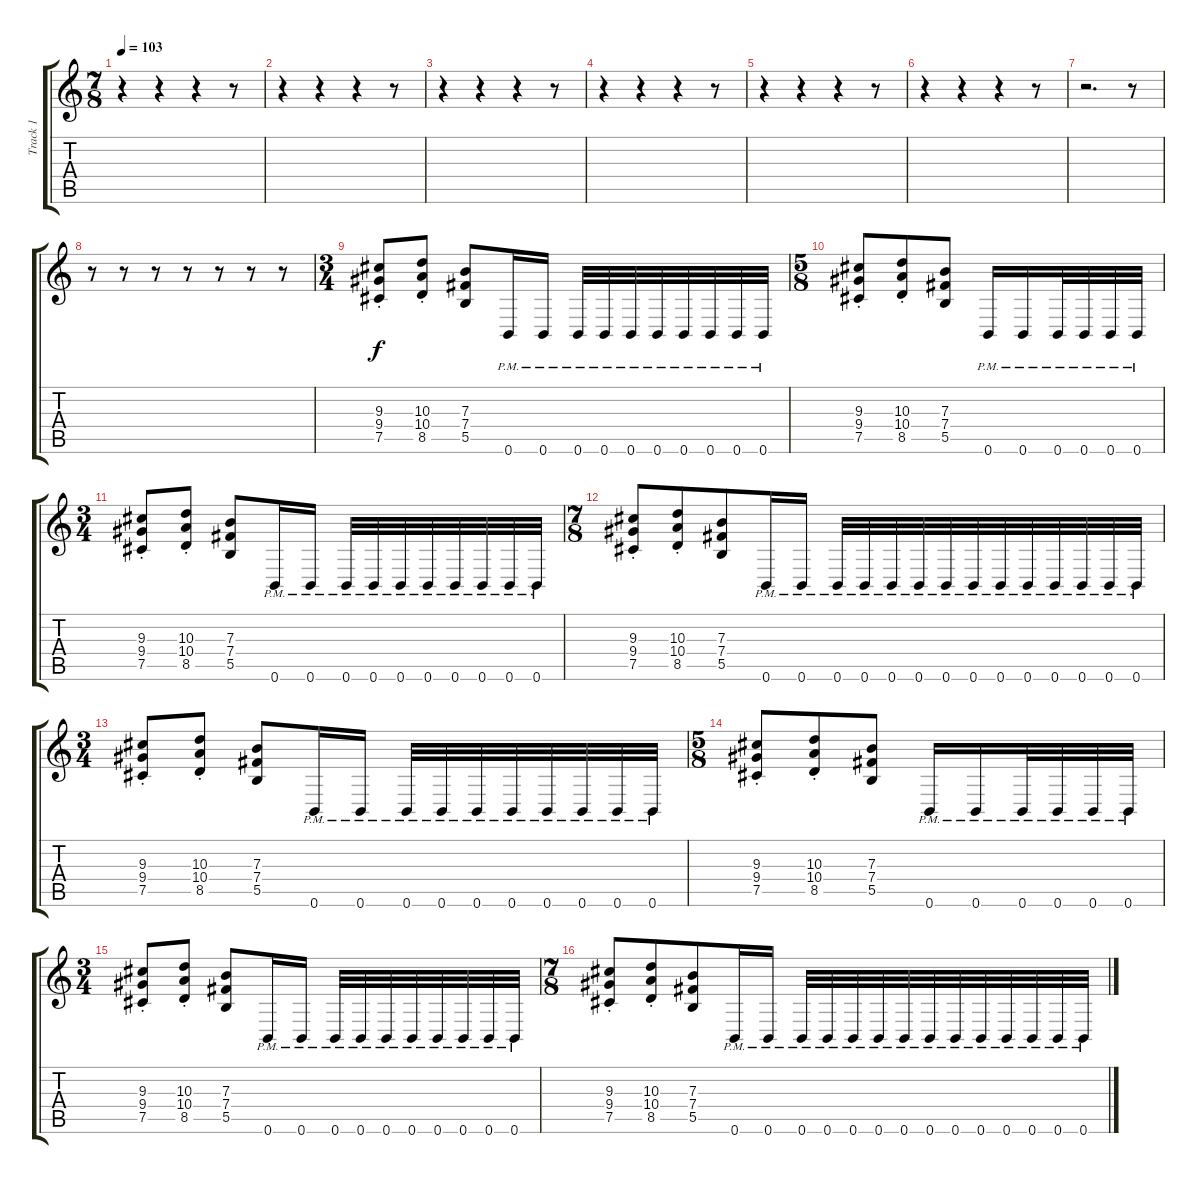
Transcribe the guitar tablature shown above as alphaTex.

\track ("Track 1" "Track 1") {instrument distortionguitar}
\staff {score tabs}
\tuning (Db4 Ab3 E3 B2 Gb2 B1) {hide}
\ts (7 8)
\tempo 103
\clef g2
\ks c
r.4{dy f} r.4 r.4 r.8 |
r.4 r.4 r.4 r.8 |
r.4 r.4 r.4 r.8 |
r.4 r.4 r.4 r.8 |
r.4 r.4 r.4 r.8 |
r.4 r.4 r.4 r.8 |
r.2{d} r.8 |
r.8 r.8 r.8 r.8 r.8 r.8 r.8 |
\ts (3 4)
(9.3{st} 9.4{st} 7.5{st}).8 (10.3{st} 10.4{st} 8.5{st}).8 (7.3 7.4 5.5).8 0.6{pm}.16 0.6{pm}.16 0.6{pm}.32 0.6{pm}.32 0.6{pm}.32 0.6{pm}.32 0.6{pm}.32 0.6{pm}.32 0.6{pm}.32 0.6{pm}.32 |
\ts (5 8)
(9.3{st} 9.4{st} 7.5{st}).8 (10.3{st} 10.4{st} 8.5{st}).8 (7.3 7.4 5.5).8 0.6{pm}.16 0.6{pm}.16 0.6{pm}.32 0.6{pm}.32 0.6{pm}.32 0.6{pm}.32 |
\ts (3 4)
(9.3{st} 9.4{st} 7.5{st}).8 (10.3{st} 10.4{st} 8.5{st}).8 (7.3 7.4 5.5).8 0.6{pm}.16 0.6{pm}.16 0.6{pm}.32 0.6{pm}.32 0.6{pm}.32 0.6{pm}.32 0.6{pm}.32 0.6{pm}.32 0.6{pm}.32 0.6{pm}.32 |
\ts (7 8)
(9.3{st} 9.4{st} 7.5{st}).8 (10.3{st} 10.4{st} 8.5{st}).8 (7.3 7.4 5.5).8 0.6{pm}.16 0.6{pm}.16 0.6{pm}.32 0.6{pm}.32 0.6{pm}.32 0.6{pm}.32 0.6{pm}.32 0.6{pm}.32 0.6{pm}.32 0.6{pm}.32 0.6{pm}.32 0.6{pm}.32 0.6{pm}.32 0.6{pm}.32 |
\ts (3 4)
(9.3{st} 9.4{st} 7.5{st}).8 (10.3{st} 10.4{st} 8.5{st}).8 (7.3 7.4 5.5).8 0.6{pm}.16 0.6{pm}.16 0.6{pm}.32 0.6{pm}.32 0.6{pm}.32 0.6{pm}.32 0.6{pm}.32 0.6{pm}.32 0.6{pm}.32 0.6{pm}.32 |
\ts (5 8)
(9.3{st} 9.4{st} 7.5{st}).8 (10.3{st} 10.4{st} 8.5{st}).8 (7.3 7.4 5.5).8 0.6{pm}.16 0.6{pm}.16 0.6{pm}.32 0.6{pm}.32 0.6{pm}.32 0.6{pm}.32 |
\ts (3 4)
(9.3{st} 9.4{st} 7.5{st}).8 (10.3{st} 10.4{st} 8.5{st}).8 (7.3 7.4 5.5).8 0.6{pm}.16 0.6{pm}.16 0.6{pm}.32 0.6{pm}.32 0.6{pm}.32 0.6{pm}.32 0.6{pm}.32 0.6{pm}.32 0.6{pm}.32 0.6{pm}.32 |
\ts (7 8)
(9.3{st} 9.4{st} 7.5{st}).8 (10.3{st} 10.4{st} 8.5{st}).8 (7.3 7.4 5.5).8 0.6{pm}.16 0.6{pm}.16 0.6{pm}.32 0.6{pm}.32 0.6{pm}.32 0.6{pm}.32 0.6{pm}.32 0.6{pm}.32 0.6{pm}.32 0.6{pm}.32 0.6{pm}.32 0.6{pm}.32 0.6{pm}.32 0.6{pm}.32
